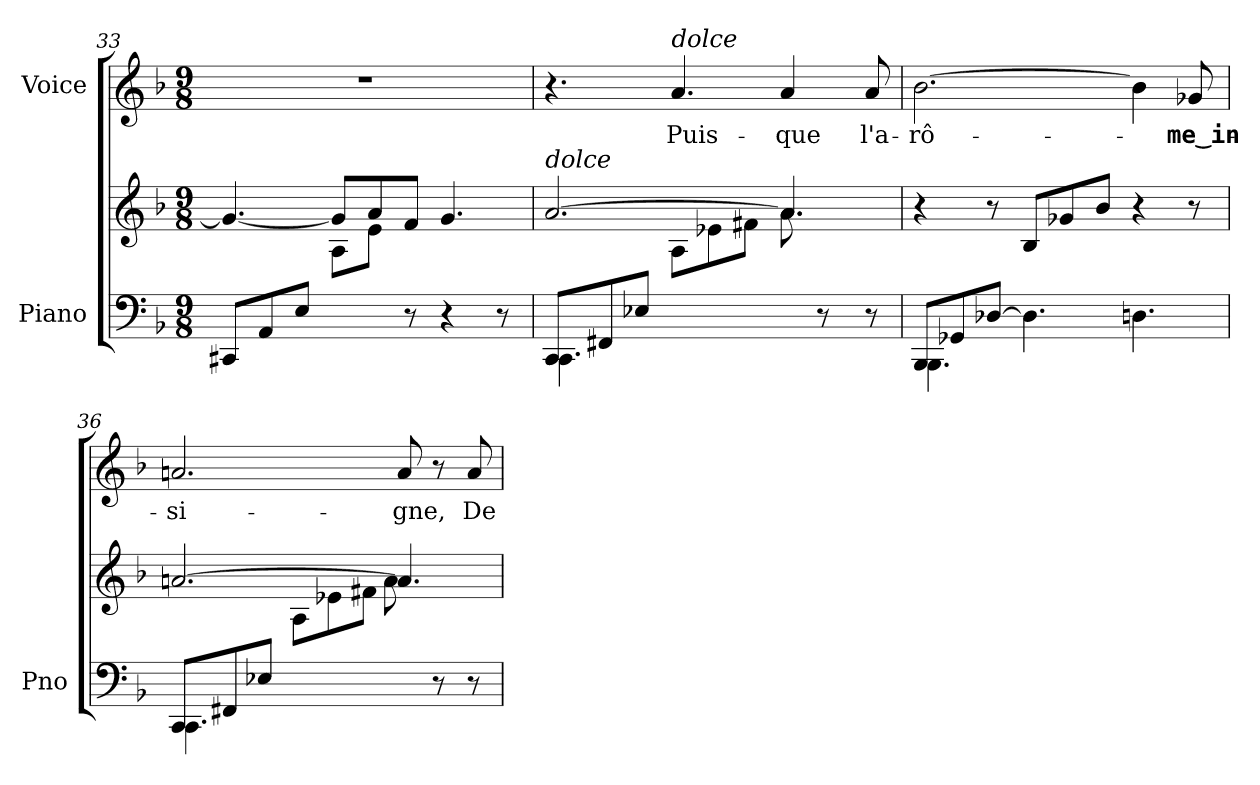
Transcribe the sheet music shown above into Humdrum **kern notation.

**kern	**kern	**kern	**text
*part2	*part2	*part1	*part1
*staff3	*staff2	*staff1	*staff1
*I"Piano	*	*I"Voice	*
*I'Pno	*	*	*
*clefF4	*clefG2	*clefG2	*
*k[b-]	*k[b-]	*k[b-]	*
*M9/8	*M9/8	*M9/8	*
=33	=33	=33	=33
*	*^	*	*
8CC#X/L	4.g/_	4.ryy	8%9r	.
8AA/	.	.	.	.
8E/J	.	.	.	.
4ryy	8g/L]	8A\L	.	.
.	(8a/	8e\J	.	.
8r	8f/J	2ryy	.	.
4r	4.g/	.	.	.
8r	.	.	.	.
=34	=34	=34	=34	=34
*^	*	*	*	*
!	!	!LO:TX:i:t=dolce	!	!	!
8CC/L	4.CC\	[2.a/	4.ryy	4.r	.
8FF#X/	.	.	.	.	.
8E-X/J	.	.	.	.	.
!	!	!	!	!LO:TX:i:t=dolce	!
4.ryy	2.ryy	.	8A\L	4.a/	Puis-
.	.	.	8e-X\	.	.
.	.	.	8f#X\J	.	.
8ryy	.	4.a/]	8.a\	4a/	-que
8r	.	.	.	.	.
.	.	.	8.ryy	.	.
8r	.	.	.	8a/	l'a-
*	*	*v	*v	*	*
=35	=35	=35	=35	=35
8BBB-/L	4.BBB-\	4r	[2.b-\	-rô-
8GG-X/	.	.	.	.
[8D-X/J	.	8r	.	.
4.D-\]	2.ryy	8B-/L	.	.
.	.	8g-X/	.	.
.	.	8b-/J	.	.
4.Dn\	.	4r	4b-\]	.
.	.	8r	8g-X/	-me‿in-
=36	=36	=36	=36	=36
*	*	*^	*	*
8CC/L	4.CC\	[2.an/	4.ryy	2.an/	-si-
8FF#X/	.	.	.	.	.
8E-X/J	.	.	.	.	.
4.ryy	2.ryy	.	8A\L	.	.
.	.	.	8e-X\	.	.
.	.	.	8f#X\J	.	.
8ryy	.	4.a/]	8a\	8a/	-gne,
8r	.	.	4ryy	8r	.
8r	.	.	.	8a/	De
*v	*v	*	*	*	*
*	*v	*v	*	*
=	=	=	=
*-	*-	*-	*-
